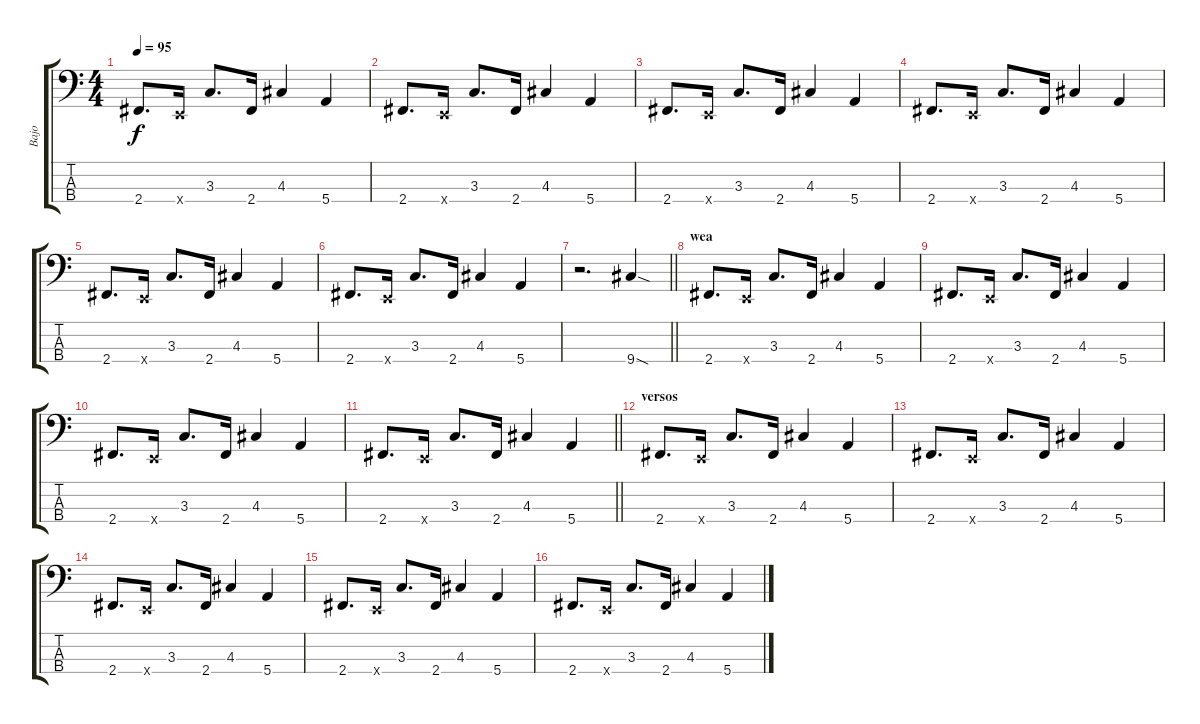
\track ("Bajo" "Bajo") {instrument electricbassfinger}
\staff {score tabs}
\tuning (G2 D2 A1 E1) {hide}
\ts (4 4)
\tempo 95
\clef f4
\ks c
2.4.8{d dy f} 0.4{x}.16 3.3.8{d} 2.4.16 4.3.4 5.4.4 |
2.4.8{d} 0.4{x}.16 3.3.8{d} 2.4.16 4.3.4 5.4.4 |
2.4.8{d} 0.4{x}.16 3.3.8{d} 2.4.16 4.3.4 5.4.4 |
2.4.8{d} 0.4{x}.16 3.3.8{d} 2.4.16 4.3.4 5.4.4 |
2.4.8{d} 0.4{x}.16 3.3.8{d} 2.4.16 4.3.4 5.4.4 |
2.4.8{d} 0.4{x}.16 3.3.8{d} 2.4.16 4.3.4 5.4.4 |
\barLineRight lightlight
r.2{d} 9.4{sod}.4 |
\section ("" "wea")
2.4.8{d} 0.4{x}.16 3.3.8{d} 2.4.16 4.3.4 5.4.4 |
2.4.8{d} 0.4{x}.16 3.3.8{d} 2.4.16 4.3.4 5.4.4 |
2.4.8{d} 0.4{x}.16 3.3.8{d} 2.4.16 4.3.4 5.4.4 |
\barLineRight lightlight
2.4.8{d} 0.4{x}.16 3.3.8{d} 2.4.16 4.3.4 5.4.4 |
\section ("" "versos")
2.4.8{d} 0.4{x}.16 3.3.8{d} 2.4.16 4.3.4 5.4.4 |
2.4.8{d} 0.4{x}.16 3.3.8{d} 2.4.16 4.3.4 5.4.4 |
2.4.8{d} 0.4{x}.16 3.3.8{d} 2.4.16 4.3.4 5.4.4 |
2.4.8{d} 0.4{x}.16 3.3.8{d} 2.4.16 4.3.4 5.4.4 |
2.4.8{d} 0.4{x}.16 3.3.8{d} 2.4.16 4.3.4 5.4.4
